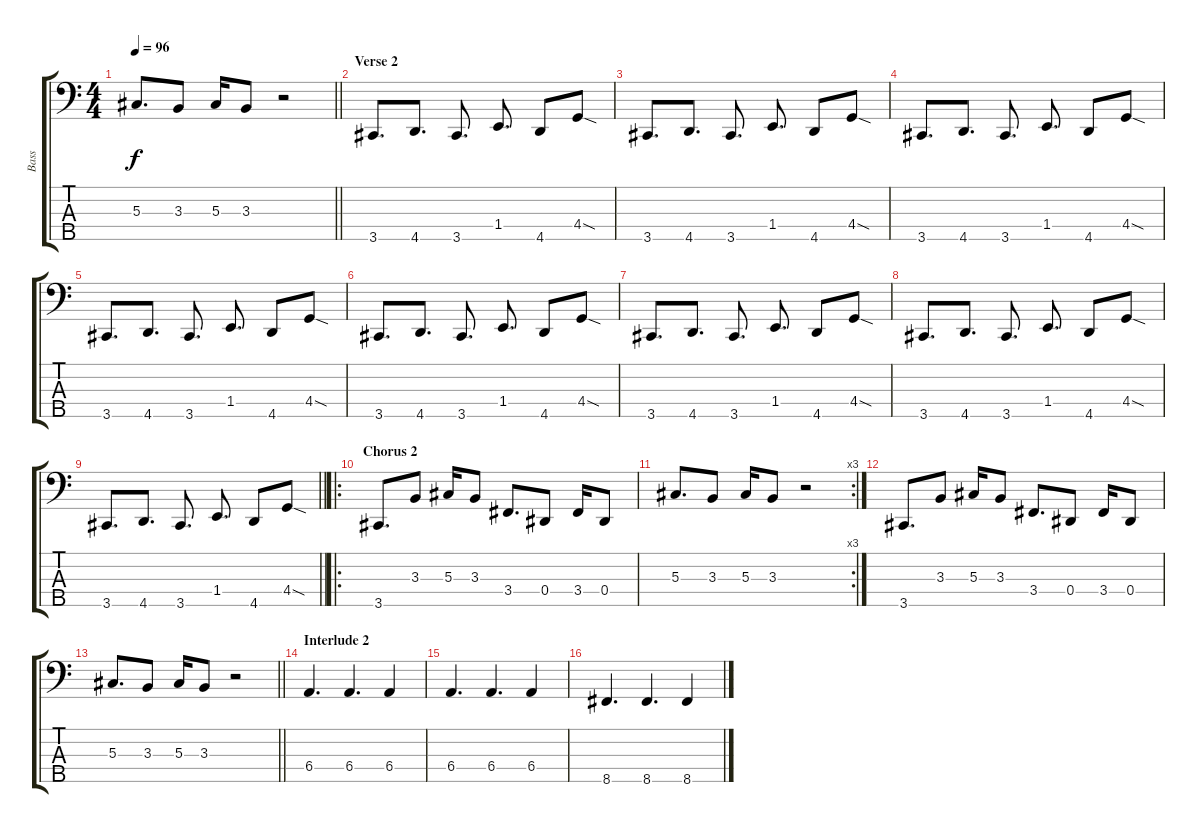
\track ("Bass" "Bass") {instrument electricbassfinger}
\staff {score tabs}
\tuning (Gb2 Db2 Ab1 Eb1 Bb0) {hide}
\ts (4 4)
\tempo 96
\clef f4
\barLineRight lightlight
\ks c
5.3.8{d dy f} 3.3.8 5.3.16 3.3.8 r.2 |
\section ("" "Verse 2")
3.5.8{d} 4.5.8{d} 3.5.8{d} 1.4.8{d} 4.5.8 4.4{sod}.8 |
3.5.8{d} 4.5.8{d} 3.5.8{d} 1.4.8{d} 4.5.8 4.4{sod}.8 |
3.5.8{d} 4.5.8{d} 3.5.8{d} 1.4.8{d} 4.5.8 4.4{sod}.8 |
3.5.8{d} 4.5.8{d} 3.5.8{d} 1.4.8{d} 4.5.8 4.4{sod}.8 |
3.5.8{d} 4.5.8{d} 3.5.8{d} 1.4.8{d} 4.5.8 4.4{sod}.8 |
3.5.8{d} 4.5.8{d} 3.5.8{d} 1.4.8{d} 4.5.8 4.4{sod}.8 |
3.5.8{d} 4.5.8{d} 3.5.8{d} 1.4.8{d} 4.5.8 4.4{sod}.8 |
\barLineRight lightlight
3.5.8{d} 4.5.8{d} 3.5.8{d} 1.4.8{d} 4.5.8 4.4{sod}.8 |
\ro
\section ("" " Chorus 2")
3.5.8{d} 3.3.8 5.3.16 3.3.8 3.4.8{d} 0.4.8 3.4.16 0.4.8 |
\rc 3
5.3.8{d} 3.3.8 5.3.16 3.3.8 r.2 |
3.5.8{d} 3.3.8 5.3.16 3.3.8 3.4.8{d} 0.4.8 3.4.16 0.4.8 |
\barLineRight lightlight
5.3.8{d} 3.3.8 5.3.16 3.3.8 r.2 |
\section ("" "Interlude 2")
6.4.4{d} 6.4.4{d} 6.4.4 |
6.4.4{d} 6.4.4{d} 6.4.4 |
8.5.4{d} 8.5.4{d} 8.5.4
